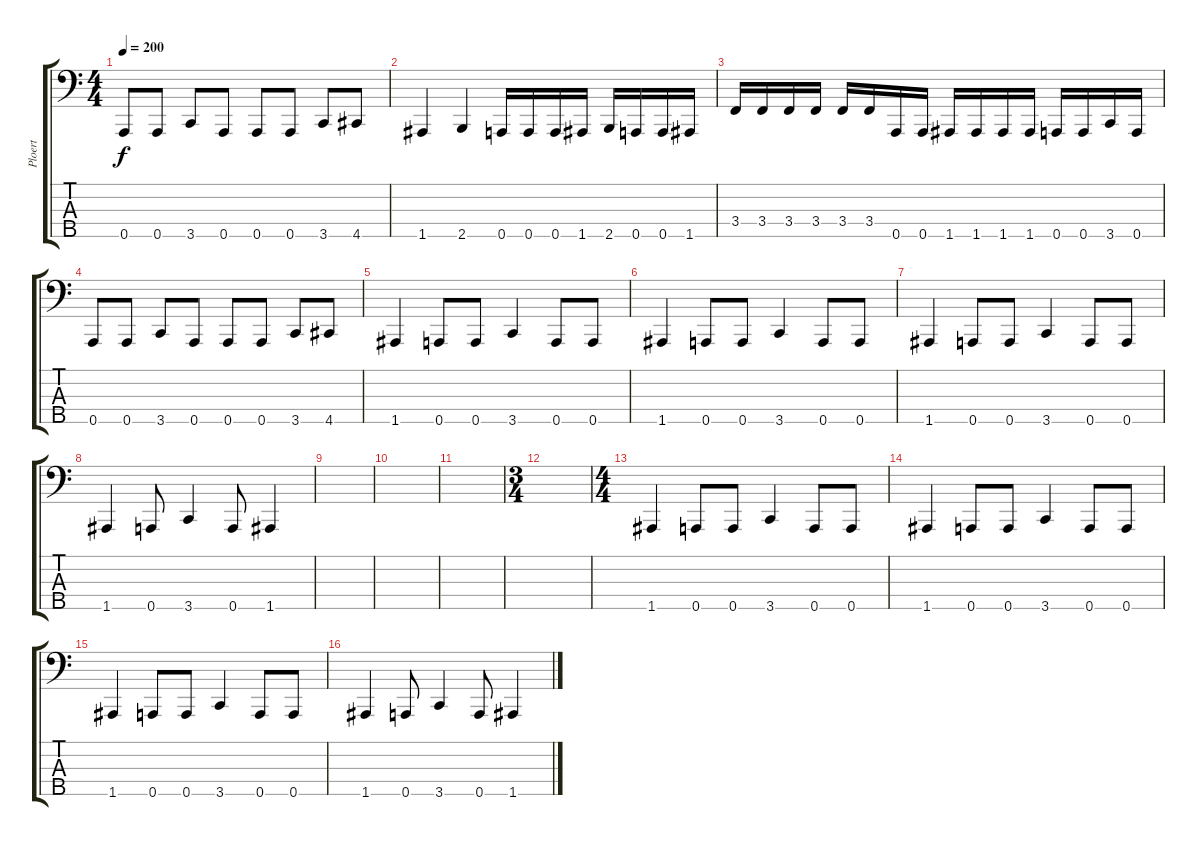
\track ("Ploert" "Ploert") {instrument electricbasspick}
\staff {score tabs}
\tuning (F2 C2 G1 D1 A0) {hide}
\ts (4 4)
\tempo 200
\clef f4
\ks c
0.5.8{dy f} 0.5.8 3.5.8 0.5.8 0.5.8 0.5.8 3.5.8 4.5.8 |
1.5.4 2.5.4 0.5.16 0.5.16 0.5.16 1.5.16 2.5.16 0.5.16 0.5.16 1.5.16 |
3.4.16 3.4.16 3.4.16 3.4.16 3.4.16 3.4.16 0.5.16 0.5.16 1.5.16 1.5.16 1.5.16 1.5.16 0.5.16 0.5.16 3.5.16 0.5.16 |
0.5.8 0.5.8 3.5.8 0.5.8 0.5.8 0.5.8 3.5.8 4.5.8 |
1.5.4 0.5.8 0.5.8 3.5.4 0.5.8 0.5.8 |
1.5.4 0.5.8 0.5.8 3.5.4 0.5.8 0.5.8 |
1.5.4 0.5.8 0.5.8 3.5.4 0.5.8 0.5.8 |
1.5.4 0.5.8 3.5.4 0.5.8 1.5.4 |
|
|
|
\ts (3 4)
|
\ts (4 4)
1.5.4 0.5.8 0.5.8 3.5.4 0.5.8 0.5.8 |
1.5.4 0.5.8 0.5.8 3.5.4 0.5.8 0.5.8 |
1.5.4 0.5.8 0.5.8 3.5.4 0.5.8 0.5.8 |
1.5.4 0.5.8 3.5.4 0.5.8 1.5.4
